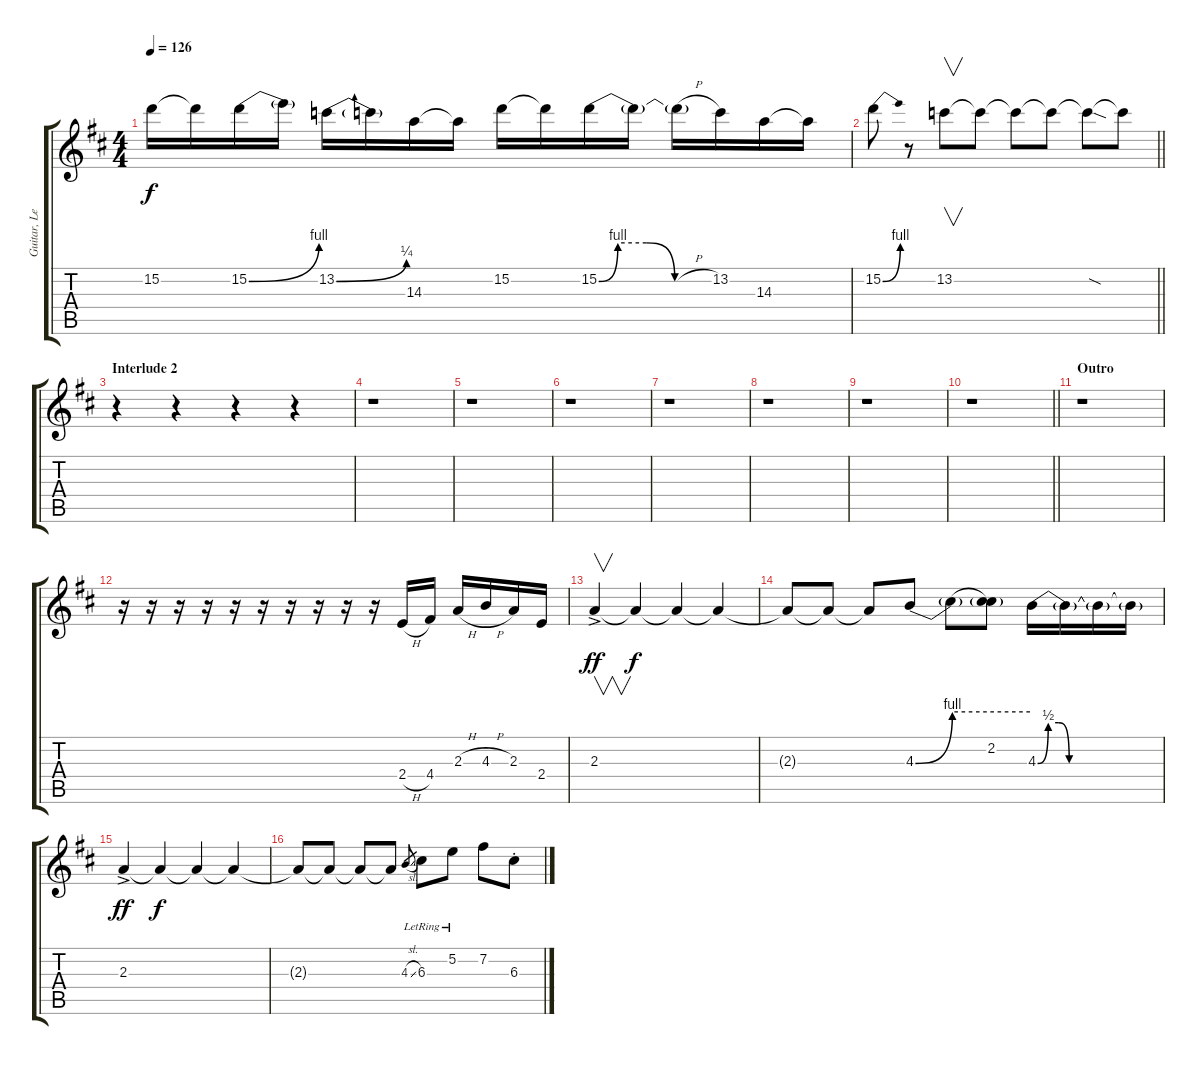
\track ("Guitar, Lead" "Guitar, Le") {instrument distortionguitar}
\staff {score tabs}
\tuning (E4 B3 G3 D3 A2 E2) {hide}
\ts (4 4)
\tempo 126
\clef g2
\ks d
15.2.16{dy f} 15.2{t}.16 15.2{be (bend 0 0 60 4)}.16 15.2{t}.16 13.2{be (bend 0 0 60 1)}.16 13.2{t}.16 14.3.16 14.3{t}.16 15.2.16 15.2{t}.16 15.2{be (custom 0 0 10 4 25 4 40 0 60 0)}.16 15.2{t}.16 15.2{h t}.16 13.2.16 14.3.16 14.3{t}.16 |
\barLineRight lightlight
15.2{be (bend 0 0 60 4)}.8 r.8 13.2.8{v} 13.2{t}.8 13.2{t}.8 13.2{t}.8 13.2{sod t}.8 13.2{t}.8 |
\section ("" "Interlude 2")
r.4 r.4 r.4 r.4 |
r.1 |
r.1 |
r.1 |
r.1 |
r.1 |
r.1 |
\barLineRight lightlight
r.1 |
\section ("" "Outro")
r.1 |
r.16 r.16 r.16 r.16 r.16 r.16 r.16 r.16 r.16 r.16 2.4{h}.16 4.4.16 2.3{h}.16 4.3{h}.16 2.3.16 2.4.16 |
2.3{ac}.4{v dy ff} 2.3{t}.4{dy f} 2.3{t}.4 2.3{t}.4 |
2.3{t}.8 2.3{t}.8 2.3{t}.8 4.3{be (bend 0 0 60 4)}.8 4.3{be (hold 0 4 60 4) t}.8 (2.2 4.3{t}).8 4.3{be (custom 0 0 5 2 10 2 15 0 60 0)}.16 4.3{t}.16 4.3{t}.16 4.3{t}.16 |
2.3{ac}.4{dy ff} 2.3{t}.4{dy f} 2.3{t}.4 2.3{t}.4 |
2.3{t}.8 2.3{t}.8 2.3{t}.8 2.3{t}.8 4.3{sl}.8{gr} 6.3{lr}.8 5.2{lr}.8 7.2.8 6.3{st}.8
